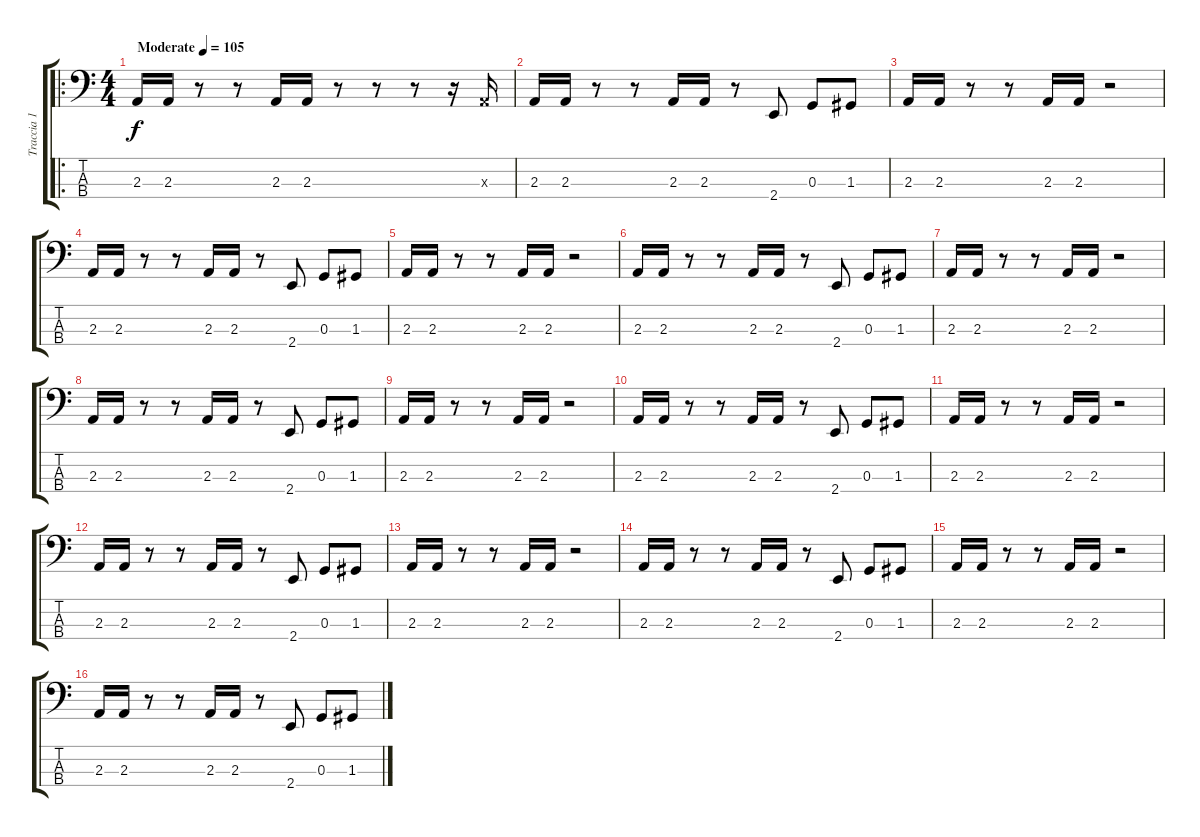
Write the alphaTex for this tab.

\track ("Traccia 1" "Traccia 1") {instrument synthbass2}
\staff {score tabs}
\tuning (F2 C2 G1 D1) {hide}
\ro
\ts (4 4)
\tempo (105 "Moderate")
\clef f4
\ks c
2.3.16{dy f instrument synthbass2} 2.3.16 r.8 r.8 2.3.16 2.3.16 r.8 r.8 r.8 r.16 2.3{x}.16 |
2.3.16 2.3.16 r.8 r.8 2.3.16 2.3.16 r.8 2.4.8 0.3.8 1.3.8 |
2.3.16 2.3.16 r.8 r.8 2.3.16 2.3.16 r.2 |
2.3.16 2.3.16 r.8 r.8 2.3.16 2.3.16 r.8 2.4.8 0.3.8 1.3.8 |
2.3.16 2.3.16 r.8 r.8 2.3.16 2.3.16 r.2 |
2.3.16 2.3.16 r.8 r.8 2.3.16 2.3.16 r.8 2.4.8 0.3.8 1.3.8 |
2.3.16 2.3.16 r.8 r.8 2.3.16 2.3.16 r.2 |
2.3.16 2.3.16 r.8 r.8 2.3.16 2.3.16 r.8 2.4.8 0.3.8 1.3.8 |
2.3.16 2.3.16 r.8 r.8 2.3.16 2.3.16 r.2 |
2.3.16 2.3.16 r.8 r.8 2.3.16 2.3.16 r.8 2.4.8 0.3.8 1.3.8 |
2.3.16 2.3.16 r.8 r.8 2.3.16 2.3.16 r.2 |
2.3.16 2.3.16 r.8 r.8 2.3.16 2.3.16 r.8 2.4.8 0.3.8 1.3.8 |
2.3.16 2.3.16 r.8 r.8 2.3.16 2.3.16 r.2 |
2.3.16 2.3.16 r.8 r.8 2.3.16 2.3.16 r.8 2.4.8 0.3.8 1.3.8 |
2.3.16 2.3.16 r.8 r.8 2.3.16 2.3.16 r.2 |
2.3.16 2.3.16 r.8 r.8 2.3.16 2.3.16 r.8 2.4.8 0.3.8 1.3.8
